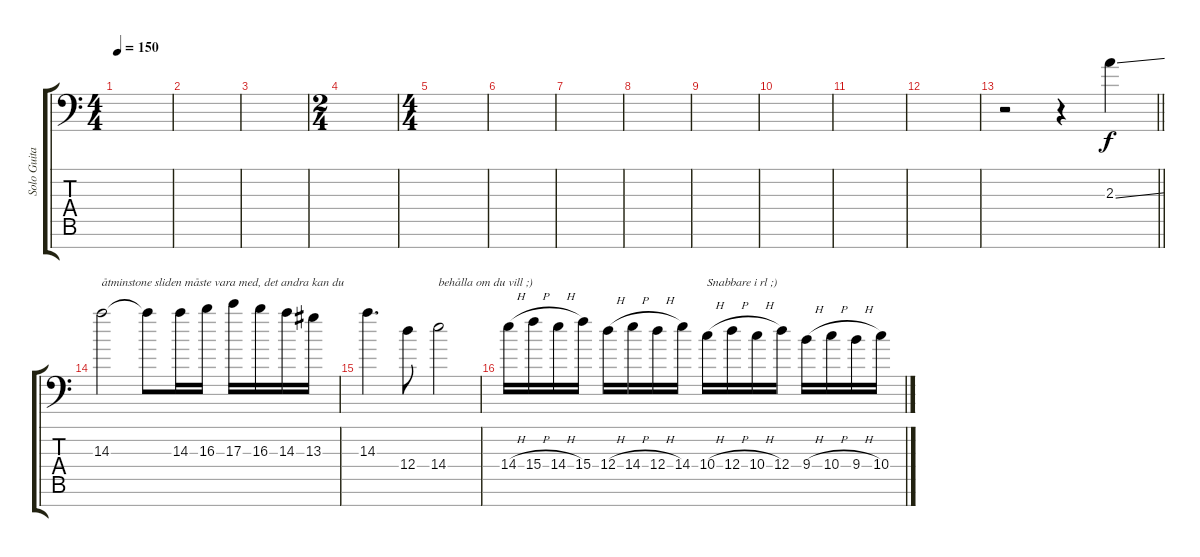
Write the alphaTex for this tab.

\track ("Solo Guitar" "Solo Guita") {instrument distortionguitar}
\staff {score tabs}
\tuning (E4 B3 G3 D3 A2 E2 A1) {hide}
\ts (4 4)
\tempo 150
\clef f4
\ks c
|
|
|
\ts (2 4)
|
\ts (4 4)
|
|
|
|
|
|
|
|
\barLineRight lightlight
r.2{volume 16} r.4 2.3{ss}.4 |
14.3.2{txt "åtminstone sliden måste vara med, det andra kan du"} 14.3{t}.8 14.3.16 16.3.16 17.3.16 16.3.16 14.3.16 13.3.16 |
14.3.4{d} 12.4.8 14.4.2{txt "behålla om du vill ;)"} |
14.4{h}.16 15.4{h}.16 14.4{h}.16 15.4.16 12.4{h}.16 14.4{h}.16 12.4{h}.16 14.4.16 10.4{h}.16{txt "Snabbare i rl ;)"} 12.4{h}.16 10.4{h}.16 12.4.16 9.4{h}.16 10.4{h}.16 9.4{h}.16 10.4.16
